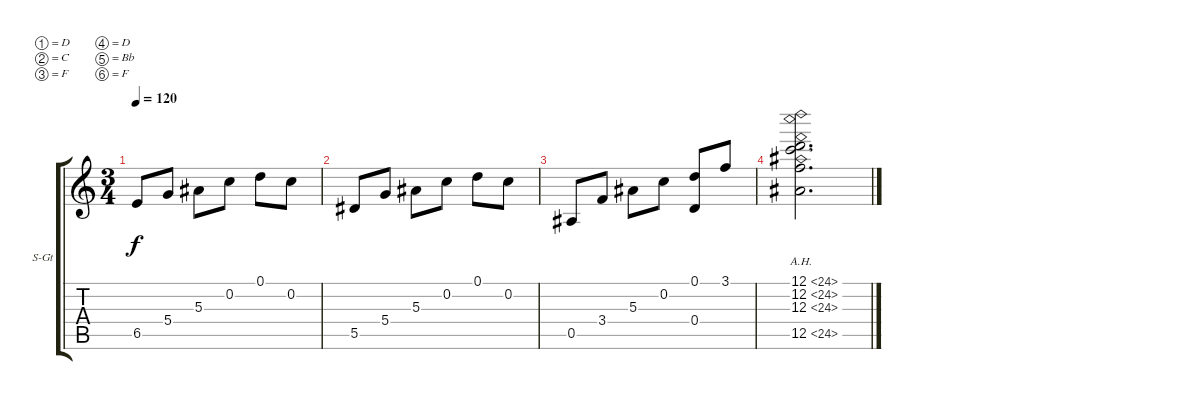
\bracketExtendMode groupsimilarinstruments
\firstSystemTrackNameOrientation horizontal
\otherSystemsTrackNameOrientation horizontal
\track ("Spur 1" "S-Gt") {instrument fx4atmosphere}
\staff {score tabs}
\tuning (D4 C4 F3 D3 Bb2 F2)
\displaytranspose 12
\ts (3 4)
\tempo 120
\clef g2
\ks c
6.5.8{dy f} 5.4.8 5.3.8 0.2.8 0.1.8 0.2.8 |
5.5.8 5.4.8 5.3.8 0.2.8 0.1.8 0.2.8 |
0.5.8 3.4.8 5.3.8 0.2.8 (0.1 0.4).8 3.1.8 |
(12.1{ah 12} 12.2{ah 12} 12.3{ah 12} 12.5{ah 12}).2{d}
